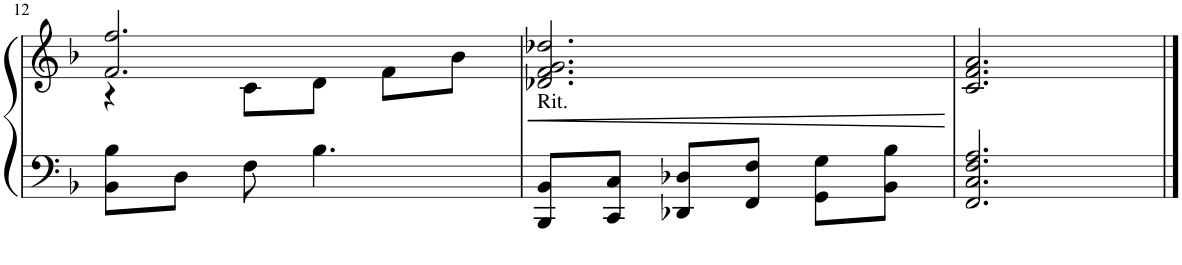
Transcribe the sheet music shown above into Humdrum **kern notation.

**kern	**kern
*part1	*part1
*staff2	*staff1
*I"Piano	*
*I'Pno.	*
!!LO:PB:g=z
*clefF4	*clefG2
*k[b-]	*k[b-]
*M3/4	*M3/4
=12	=12
*	*^
8BB-\ 8B-\L	2.f/ 2.ff/	4r
8D\J	.	.
8F\	.	8c\L
4.B-\	.	8d\J
.	.	8f\L
.	.	8b-\J
=13	=13	=13
!LO:TX:a:t=Rit.	!	!
*	*v	*v
8BBB-/ 8BB-/L	2.d-X/ 2.f/ 2.g/ 2.dd-X/
8CC/ 8C/J	.
8DD-X/ 8D-X/L	.
8FF/ 8F/J	.
8GG\ 8G\L	.
8BB-\ 8B-\J	.
=14	=14
2.FF/ 2.C/ 2.F/ 2.A/	2.c/ 2.f/ 2.a/
==	==
*-	*-
